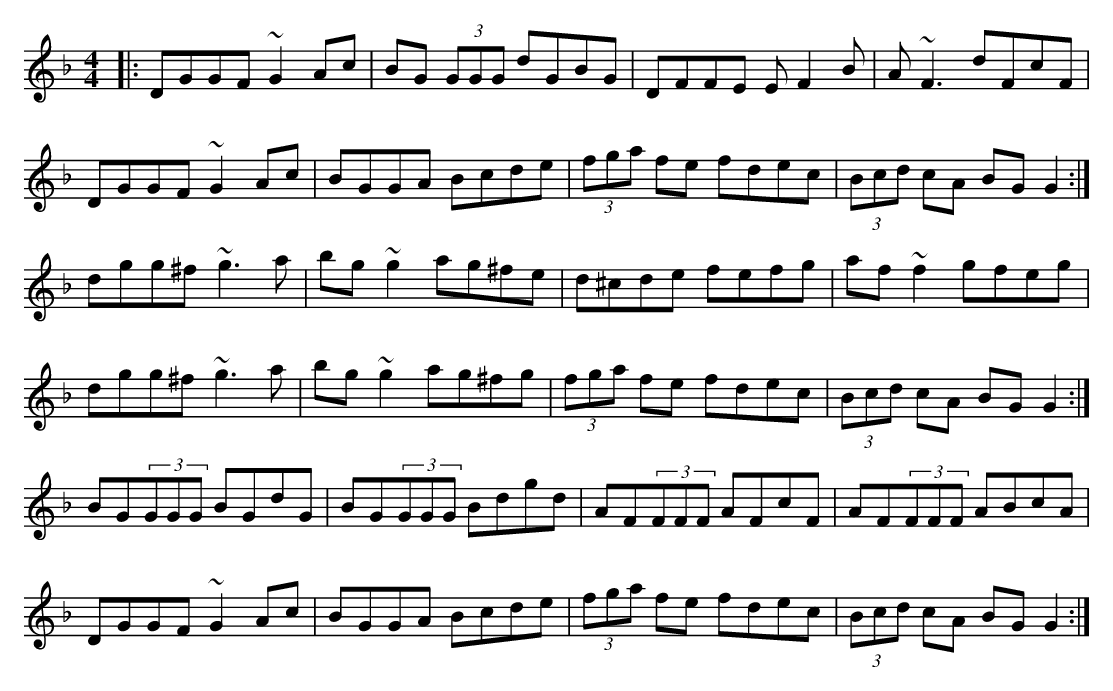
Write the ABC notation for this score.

X:1
M:4/4
K:Gdor
|:DGGF ~G2 Ac|BG (3GGG dGBG|DFFE EF2 B|A~F3 dFcF|
DGGF ~G2 Ac|BGGA Bcde|(3fga fe fdec|(3Bcd cA BGG2:|
dgg^f ~g3 a|bg~g2 ag^fe|d^cde fefg|af~f2 gfeg|
dgg^f ~g3 a|bg~g2 ag^fg|(3fga fe fdec|(3Bcd cA BGG2:|
BG(3GGG BGdG|BG(3GGG Bdgd|AF(3FFF AFcF|AF(3FFF ABcA|
DGGF ~G2 Ac|BGGA Bcde|(3fga fe fdec|(3Bcd cA BGG2:|
